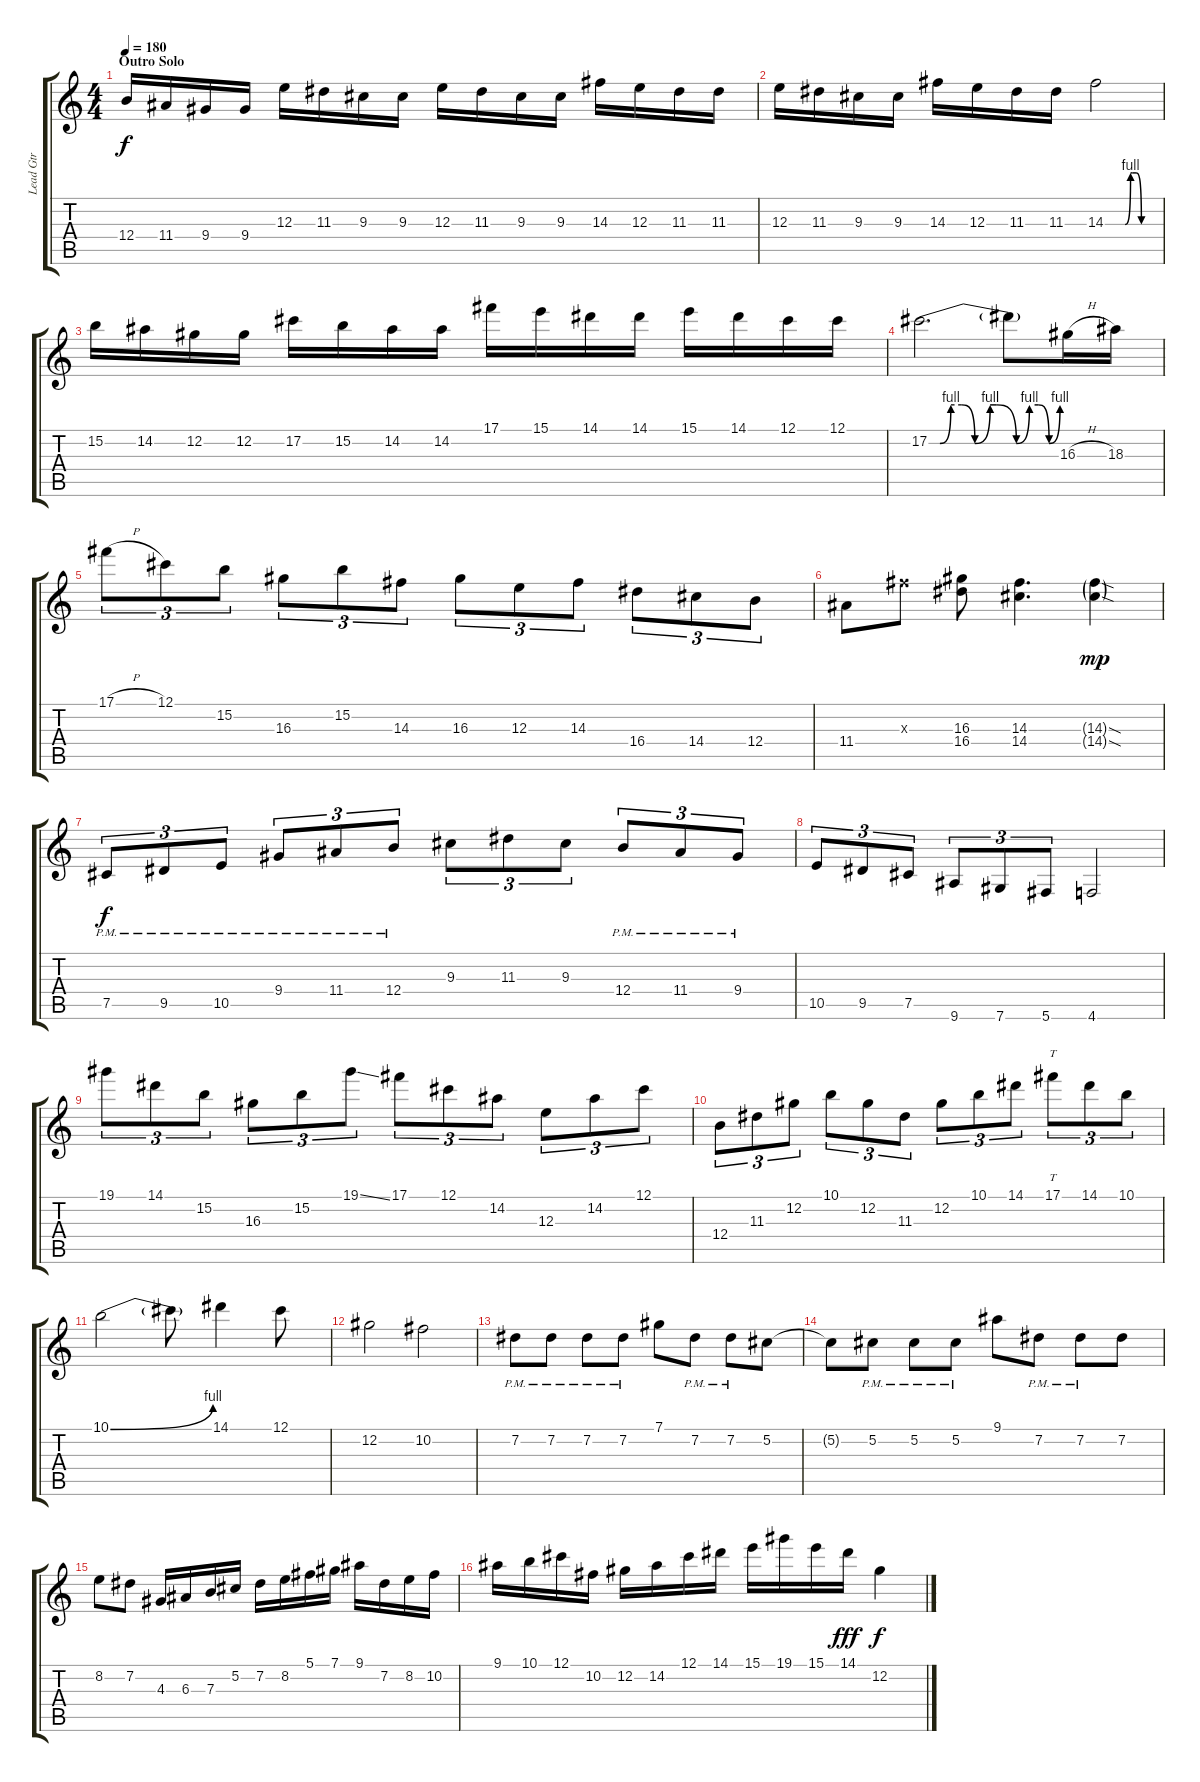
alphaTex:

\track ("Lead Gtr" "Lead Gtr") {instrument distortionguitar}
\staff {score tabs}
\tuning (Db4 Ab3 E3 B2 Gb2 Db2) {hide}
\ts (4 4)
\section ("" "Outro Solo")
\tempo 180
\clef g2
\ks c
12.4.16{dy f volume 16 instrument distortionguitar} 11.4.16 9.4.16 9.4.16 12.3.16 11.3.16 9.3.16 9.3.16 12.3.16 11.3.16 9.3.16 9.3.16 14.3.16 12.3.16 11.3.16 11.3.16 |
12.3.16 11.3.16 9.3.16 9.3.16 14.3.16 12.3.16 11.3.16 11.3.16 14.3{be (custom 0 0 22 0 28 4 30 4 34 4 40 0 60 0)}.2 |
15.2.16 14.2.16 12.2.16 12.2.16 17.2.16 15.2.16 14.2.16 14.2.16 17.1.16 15.1.16 14.1.16 14.1.16 15.1.16 14.1.16 12.1.16 12.1.16 |
17.2{be (custom 0 0 5 0 10 4 15 4 21 0 28 4 31 4 40 0 46 4 50 4 55 0 60 4)}.2{d} 17.2{t}.8 16.3{h}.16 18.3.16 |
17.1{h}.8{tu (3 2)} 12.1.8{tu (3 2)} 15.2.8{tu (3 2)} 16.3.8{tu (3 2)} 15.2.8{tu (3 2)} 14.3.8{tu (3 2)} 16.3.8{tu (3 2)} 12.3.8{tu (3 2)} 14.3.8{tu (3 2)} 16.4.8{tu (3 2)} 14.4.8{tu (3 2)} 12.4.8{tu (3 2)} |
11.4.8 14.3{x}.8 (16.3 16.4).8 (14.3 14.4).4{d} (14.3{sod g} 14.4{sod g}).4{dy mp} |
7.5{pm}.8{tu (3 2) dy f} 9.5{pm}.8{tu (3 2)} 10.5{pm}.8{tu (3 2)} 9.4{pm}.8{tu (3 2)} 11.4{pm}.8{tu (3 2)} 12.4{pm}.8{tu (3 2)} 9.3.8{tu (3 2)} 11.3.8{tu (3 2)} 9.3.8{tu (3 2)} 12.4{pm}.8{tu (3 2)} 11.4{pm}.8{tu (3 2)} 9.4{pm}.8{tu (3 2)} |
10.5.8{tu (3 2)} 9.5.8{tu (3 2)} 7.5.8{tu (3 2)} 9.6.8{tu (3 2)} 7.6.8{tu (3 2)} 5.6.8{tu (3 2)} 4.6.2 |
19.1.8{tu (3 2)} 14.1.8{tu (3 2)} 15.2.8{tu (3 2)} 16.3.8{tu (3 2)} 15.2.8{tu (3 2)} 19.1{ss}.8{tu (3 2)} 17.1.8{tu (3 2)} 12.1.8{tu (3 2)} 14.2.8{tu (3 2)} 12.3.8{tu (3 2)} 14.2.8{tu (3 2)} 12.1.8{tu (3 2)} |
12.4.8{tu (3 2)} 11.3.8{tu (3 2)} 12.2.8{tu (3 2)} 10.1.8{tu (3 2)} 12.2.8{tu (3 2)} 11.3.8{tu (3 2)} 12.2.8{tu (3 2)} 10.1.8{tu (3 2)} 14.1.8{tu (3 2)} 17.1.8{tt tu (3 2)} 14.1.8{tu (3 2)} 10.1.8{tu (3 2)} |
10.1{be (bend 0 0 60 4)}.2 10.1{t}.8 14.1.4 12.1.8 |
12.2.2 10.2.2 |
7.2{pm}.8 7.2{pm}.8 7.2{pm}.8 7.2{pm}.8 7.1.8 7.2{pm}.8 7.2{pm}.8 5.2.8 |
5.2{t}.8 5.2{pm}.8 5.2{pm}.8 5.2{pm}.8 9.1.8 7.2{pm}.8 7.2{pm}.8 7.2.8 |
8.2.8 7.2.8 4.3.16 6.3.16 7.3.16 5.2.16 7.2.16 8.2.16 5.1.16 7.1.16 9.1.16 7.2.16 8.2.16 10.2.16 |
9.1.16 10.1.16 12.1.16 10.2.16 12.2.16 14.2.16 12.1.16 14.1.16 15.1.16 19.1.16 15.1.16 14.1.16{dy fff} 12.2.4{dy f}
